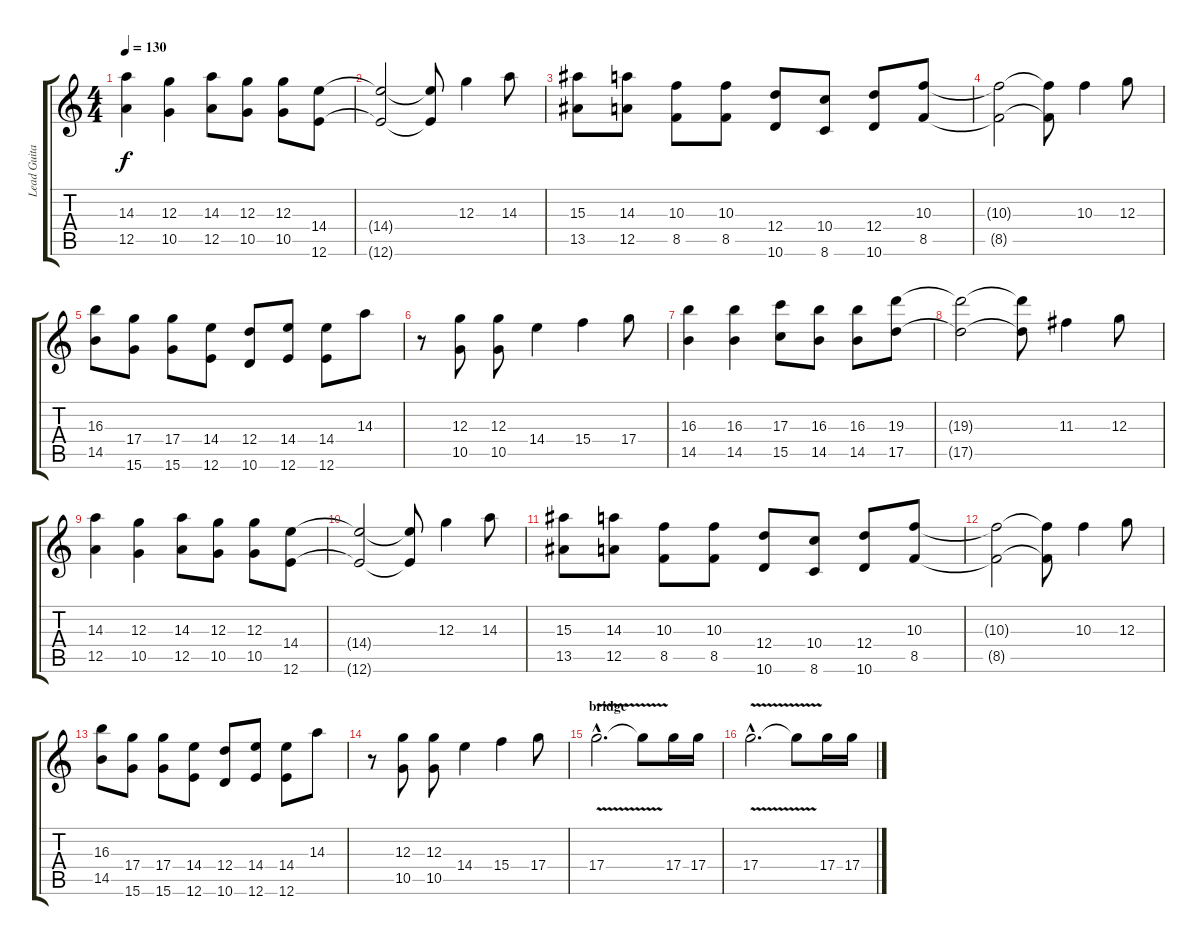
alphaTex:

\track ("Lead Guitar" "Lead Guita") {instrument distortionguitar}
\staff {score tabs}
\tuning (E4 B3 G3 D3 A2 E2) {hide}
\ts (4 4)
\tempo 130
\clef g2
\ks c
(14.3 12.5).4{dy f} (12.3 10.5).4 (14.3 12.5).8 (12.3 10.5).8 (12.3 10.5).8 (14.4 12.6).8 |
(14.4{t} 12.6{t}).2 (14.4{t} 12.6{t}).8 12.3.4 14.3.8 |
(15.3 13.5).8 (14.3 12.5).8 (10.3 8.5).8 (10.3 8.5).8 (12.4 10.6).8 (10.4 8.6).8 (12.4 10.6).8 (10.3 8.5).8 |
(10.3{t} 8.5{t}).2 (10.3{t} 8.5{t}).8 10.3.4 12.3.8 |
(16.3 14.5).8 (17.4 15.6).8 (17.4 15.6).8 (14.4 12.6).8 (12.4 10.6).8 (14.4 12.6).8 (14.4 12.6).8 14.3.8 |
r.8 (12.3 10.5).8 (12.3 10.5).8 14.4.4 15.4.4 17.4.8 |
(16.3 14.5).4 (16.3 14.5).4 (17.3 15.5).8 (16.3 14.5).8 (16.3 14.5).8 (19.3 17.5).8 |
(19.3{t} 17.5{t}).2 (19.3{t} 17.5{t}).8 11.3.4 12.3.8 |
(14.3 12.5).4 (12.3 10.5).4 (14.3 12.5).8 (12.3 10.5).8 (12.3 10.5).8 (14.4 12.6).8 |
(14.4{t} 12.6{t}).2 (14.4{t} 12.6{t}).8 12.3.4 14.3.8 |
(15.3 13.5).8 (14.3 12.5).8 (10.3 8.5).8 (10.3 8.5).8 (12.4 10.6).8 (10.4 8.6).8 (12.4 10.6).8 (10.3 8.5).8 |
(10.3{t} 8.5{t}).2 (10.3{t} 8.5{t}).8 10.3.4 12.3.8 |
(16.3 14.5).8 (17.4 15.6).8 (17.4 15.6).8 (14.4 12.6).8 (12.4 10.6).8 (14.4 12.6).8 (14.4 12.6).8 14.3.8 |
r.8 (12.3 10.5).8 (12.3 10.5).8 14.4.4 15.4.4 17.4.8 |
\section ("" "bridge")
17.4{v hac}.2{d} 17.4{t}.8 17.4.16 17.4.16 |
17.4{v hac}.2{d} 17.4{t}.8 17.4.16 17.4.16
